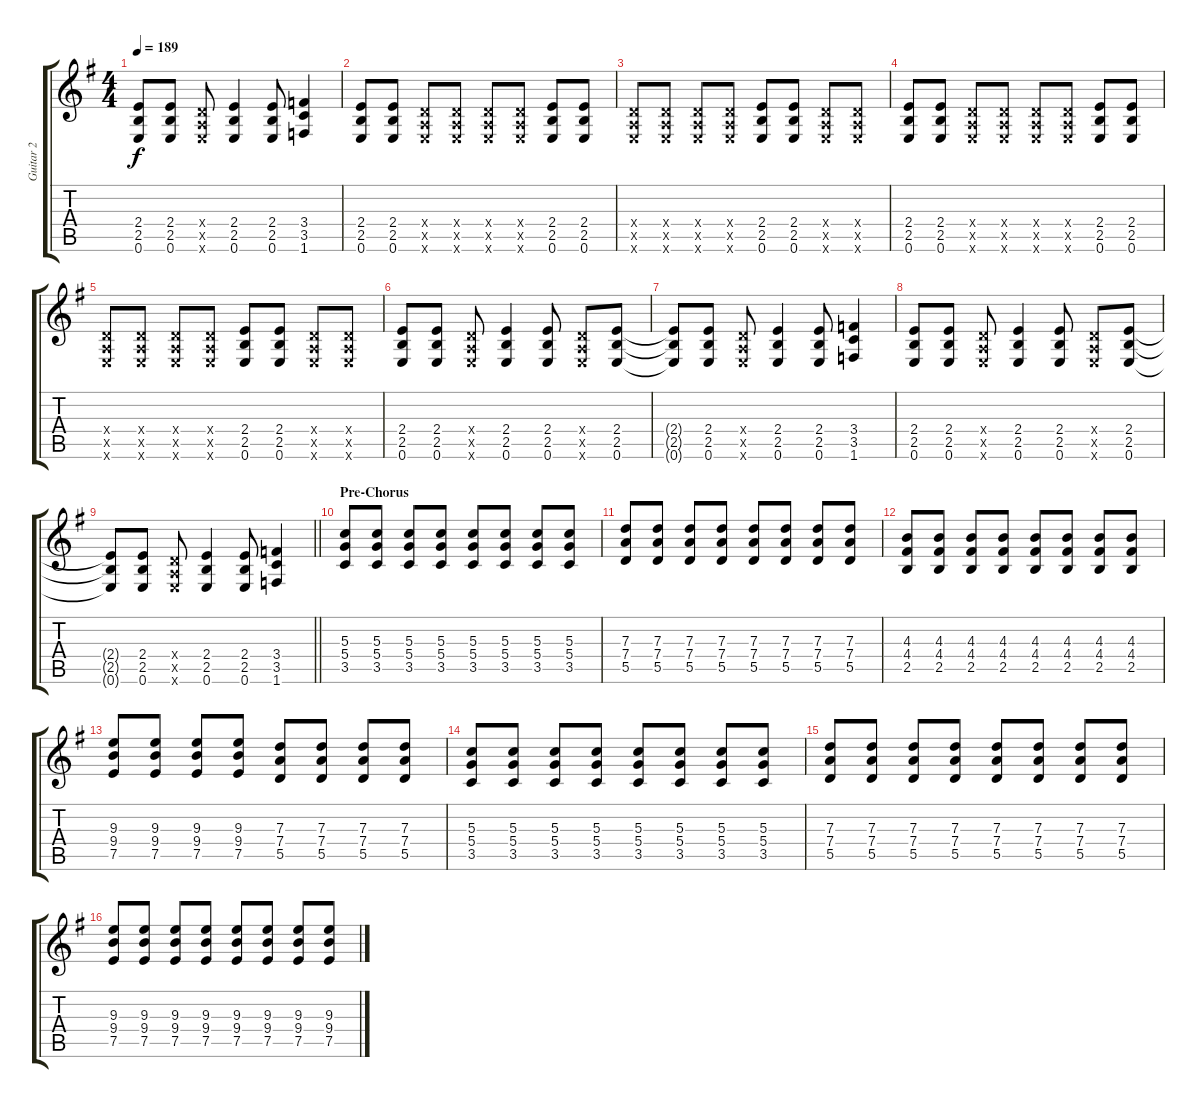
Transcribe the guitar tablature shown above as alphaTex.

\track ("Guitar 2" "Guitar 2") {instrument distortionguitar}
\staff {score tabs}
\tuning (E4 B3 G3 D3 A2 E2) {hide}
\ts (4 4)
\tempo 189
\clef g2
\ks g
(2.4{t} 2.5{t} 0.6{t}).8{dy f} (2.4 2.5 0.6).8 (0.4{x} 0.5{x} 0.6{x}).8 (2.4 2.5 0.6).4 (2.4 2.5 0.6).8 (3.4 3.5 1.6).4 |
(2.4 2.5 0.6).8 (2.4 2.5 0.6).8 (0.4{x} 0.5{x} 0.6{x}).8 (0.4{x} 0.5{x} 0.6{x}).8 (0.4{x} 0.5{x} 0.6{x}).8 (0.4{x} 0.5{x} 0.6{x}).8 (2.4 2.5 0.6).8 (2.4 2.5 0.6).8 |
(0.4{x} 0.5{x} 0.6{x}).8 (0.4{x} 0.5{x} 0.6{x}).8 (0.4{x} 0.5{x} 0.6{x}).8 (0.4{x} 0.5{x} 0.6{x}).8 (2.4 2.5 0.6).8 (2.4 2.5 0.6).8 (0.4{x} 0.5{x} 0.6{x}).8 (0.4{x} 0.5{x} 0.6{x}).8 |
(2.4 2.5 0.6).8 (2.4 2.5 0.6).8 (0.4{x} 0.5{x} 0.6{x}).8 (0.4{x} 0.5{x} 0.6{x}).8 (0.4{x} 0.5{x} 0.6{x}).8 (0.4{x} 0.5{x} 0.6{x}).8 (2.4 2.5 0.6).8 (2.4 2.5 0.6).8 |
(0.4{x} 0.5{x} 0.6{x}).8 (0.4{x} 0.5{x} 0.6{x}).8 (0.4{x} 0.5{x} 0.6{x}).8 (0.4{x} 0.5{x} 0.6{x}).8 (2.4 2.5 0.6).8 (2.4 2.5 0.6).8 (0.4{x} 0.5{x} 0.6{x}).8 (0.4{x} 0.5{x} 0.6{x}).8 |
(2.4 2.5 0.6).8 (2.4 2.5 0.6).8 (0.4{x} 0.5{x} 0.6{x}).8 (2.4 2.5 0.6).4 (2.4 2.5 0.6).8 (0.4{x} 0.5{x} 0.6{x}).8 (2.4 2.5 0.6).8 |
(2.4{t} 2.5{t} 0.6{t}).8 (2.4 2.5 0.6).8 (0.4{x} 0.5{x} 0.6{x}).8 (2.4 2.5 0.6).4 (2.4 2.5 0.6).8 (3.4 3.5 1.6).4 |
(2.4 2.5 0.6).8 (2.4 2.5 0.6).8 (0.4{x} 0.5{x} 0.6{x}).8 (2.4 2.5 0.6).4 (2.4 2.5 0.6).8 (0.4{x} 0.5{x} 0.6{x}).8 (2.4 2.5 0.6).8 |
\barLineRight lightlight
(2.4{t} 2.5{t} 0.6{t}).8 (2.4 2.5 0.6).8 (0.4{x} 0.5{x} 0.6{x}).8 (2.4 2.5 0.6).4 (2.4 2.5 0.6).8 (3.4 3.5 1.6).4 |
\section ("" "Pre-Chorus")
(5.3 5.4 3.5).8{volume 14 balance 8} (5.3 5.4 3.5).8 (5.3 5.4 3.5).8 (5.3 5.4 3.5).8 (5.3 5.4 3.5).8 (5.3 5.4 3.5).8 (5.3 5.4 3.5).8 (5.3 5.4 3.5).8 |
(7.3 7.4 5.5).8 (7.3 7.4 5.5).8 (7.3 7.4 5.5).8 (7.3 7.4 5.5).8 (7.3 7.4 5.5).8 (7.3 7.4 5.5).8 (7.3 7.4 5.5).8 (7.3 7.4 5.5).8 |
(4.3 4.4 2.5).8 (4.3 4.4 2.5).8 (4.3 4.4 2.5).8 (4.3 4.4 2.5).8 (4.3 4.4 2.5).8 (4.3 4.4 2.5).8 (4.3 4.4 2.5).8 (4.3 4.4 2.5).8 |
(9.3 9.4 7.5).8 (9.3 9.4 7.5).8 (9.3 9.4 7.5).8 (9.3 9.4 7.5).8 (7.3 7.4 5.5).8 (7.3 7.4 5.5).8 (7.3 7.4 5.5).8 (7.3 7.4 5.5).8 |
(5.3 5.4 3.5).8 (5.3 5.4 3.5).8 (5.3 5.4 3.5).8 (5.3 5.4 3.5).8 (5.3 5.4 3.5).8 (5.3 5.4 3.5).8 (5.3 5.4 3.5).8 (5.3 5.4 3.5).8 |
(7.3 7.4 5.5).8 (7.3 7.4 5.5).8 (7.3 7.4 5.5).8 (7.3 7.4 5.5).8 (7.3 7.4 5.5).8 (7.3 7.4 5.5).8 (7.3 7.4 5.5).8 (7.3 7.4 5.5).8 |
(9.3 9.4 7.5).8 (9.3 9.4 7.5).8 (9.3 9.4 7.5).8 (9.3 9.4 7.5).8 (9.3 9.4 7.5).8 (9.3 9.4 7.5).8 (9.3 9.4 7.5).8 (9.3 9.4 7.5).8
